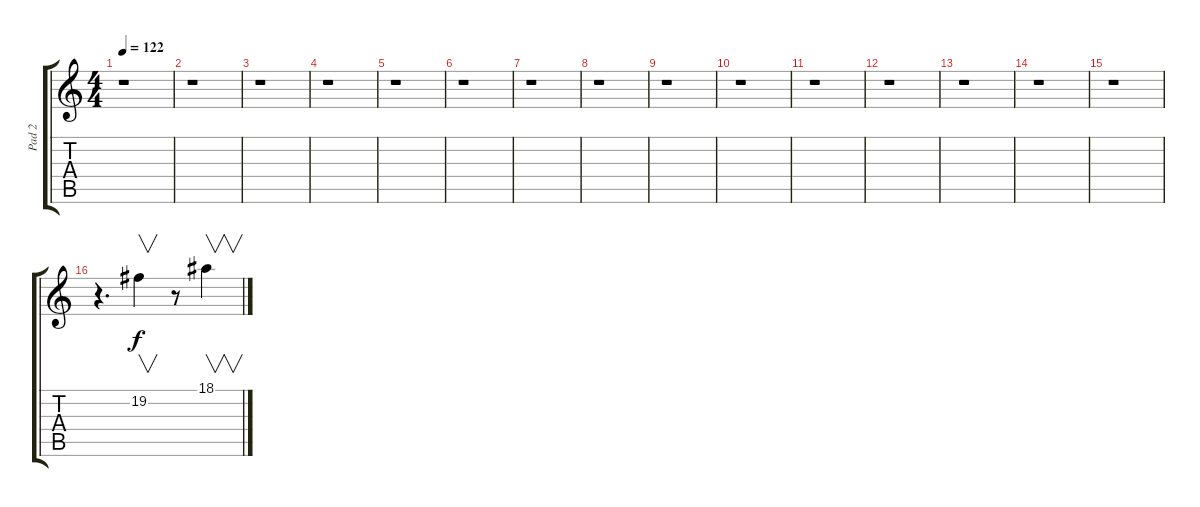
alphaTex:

\track ("Pad 2" "Pad 2") {instrument pad3polysynth}
\staff {score tabs}
\tuning (E4 B3 G3 D3 A2 E2) {hide}
\ts (4 4)
\tempo 122
\clef g2
\ks c
r.1{dy mf} |
r.1 |
r.1 |
r.1 |
r.1 |
r.1 |
r.1 |
r.1 |
r.1 |
r.1 |
r.1 |
r.1 |
r.1 |
r.1 |
r.1 |
r.4{d} 19.2.4{v dy f balance 4 instrument lead8bassandlead} r.8 18.1.4{v volume 10 instrument lead8bassandlead}
